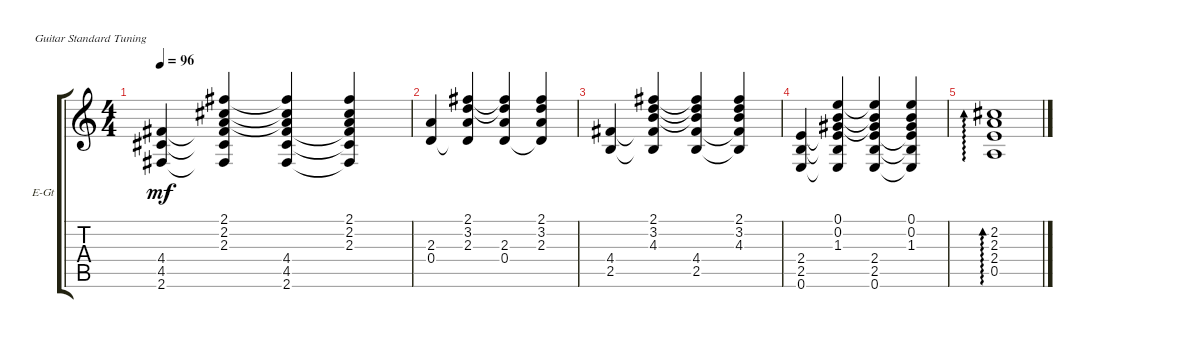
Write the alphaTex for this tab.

\defaultSystemsLayout 4
\bracketExtendMode groupsimilarinstruments
\firstSystemTrackNameOrientation horizontal
\otherSystemsTrackNameOrientation horizontal
\track ("Richie" "E-Gt") {instrument electricguitarclean}
\staff {score tabs}
\tuning (E4 B3 G3 D3 A2 E2)
\ts (4 4)
\tempo 96
\clef g2
\ks c
(4.5 4.4 2.6).4{dy mf} (2.3 2.2 4.4{t} 4.5{t} 2.1 2.6{t}).4 (4.5 4.4 2.3{t} 2.2{t} 2.1{t} 2.6).4 (2.3 2.2 4.4{t} 4.5{t} 2.1 2.6{t}).4 |
(0.4 2.3).4 (2.3 3.2 0.4{t} 2.1).4 (0.4 2.3 3.2{t} 2.1{t}).4 (2.3 3.2 0.4{t} 2.1).4 |
(2.5 4.4).4 (4.3 3.2 4.4{t} 2.5{t} 2.1).4 (2.5 4.4 4.3{t} 3.2{t} 2.1{t}).4 (4.3 3.2 4.4{t} 2.5{t} 2.1).4 |
(2.5 2.4 0.6).4 (1.3 0.2 2.4{t} 2.5{t} 0.1 0.6{t}).4 (2.5 2.4 1.3{t} 0.2{t} 0.1{t} 0.6).4 (1.3 0.2 2.4{t} 2.5{t} 0.1 0.6{t}).4 |
(0.5 2.4 2.3 2.2).1{ad 0}
